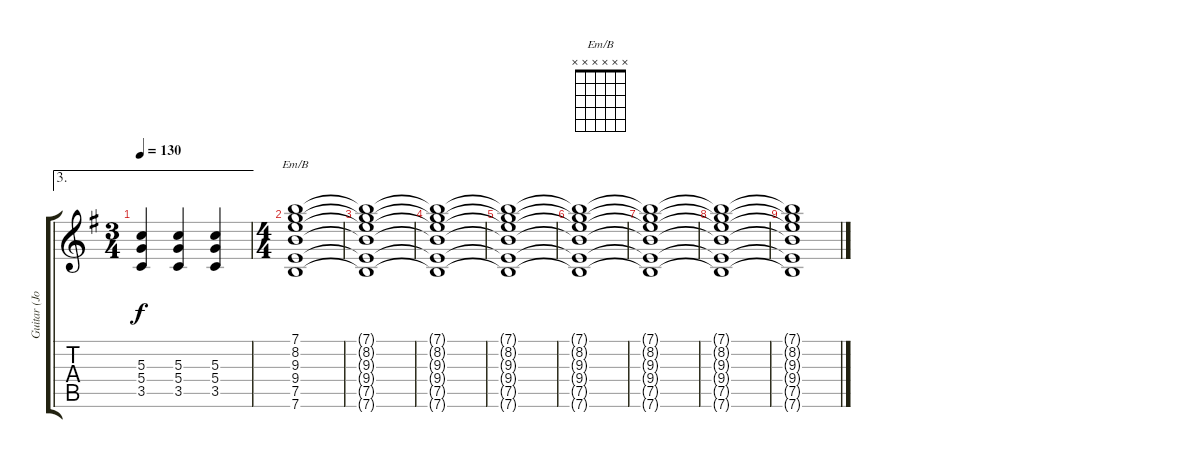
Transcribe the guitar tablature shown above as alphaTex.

\track ("Guitar (Jonsu)" "Guitar (Jo") {instrument overdrivenguitar}
\staff {score tabs}
\tuning (E4 B3 G3 D3 A2 E2) {hide}
\chord ("Em/B" x x x x x x)
\ae 3
\ts (3 4)
\tempo 130
\clef g2
\ks eminor
(5.3 5.4 3.5).4{dy f} (5.3 5.4 3.5).4 (5.3 5.4 3.5).4 |
\ts (4 4)
(7.1 8.2 9.3 9.4 7.5 7.6).1{ch "Em/B"} |
(7.1{t} 8.2{t} 9.3{t} 9.4{t} 7.5{t} 7.6{t}).1 |
(7.1{t} 8.2{t} 9.3{t} 9.4{t} 7.5{t} 7.6{t}).1 |
(7.1{t} 8.2{t} 9.3{t} 9.4{t} 7.5{t} 7.6{t}).1{volume 1} |
(7.1{t} 8.2{t} 9.3{t} 9.4{t} 7.5{t} 7.6{t}).1 |
(7.1{t} 8.2{t} 9.3{t} 9.4{t} 7.5{t} 7.6{t}).1 |
(7.1{t} 8.2{t} 9.3{t} 9.4{t} 7.5{t} 7.6{t}).1 |
(7.1{t} 8.2{t} 9.3{t} 9.4{t} 7.5{t} 7.6{t}).1
